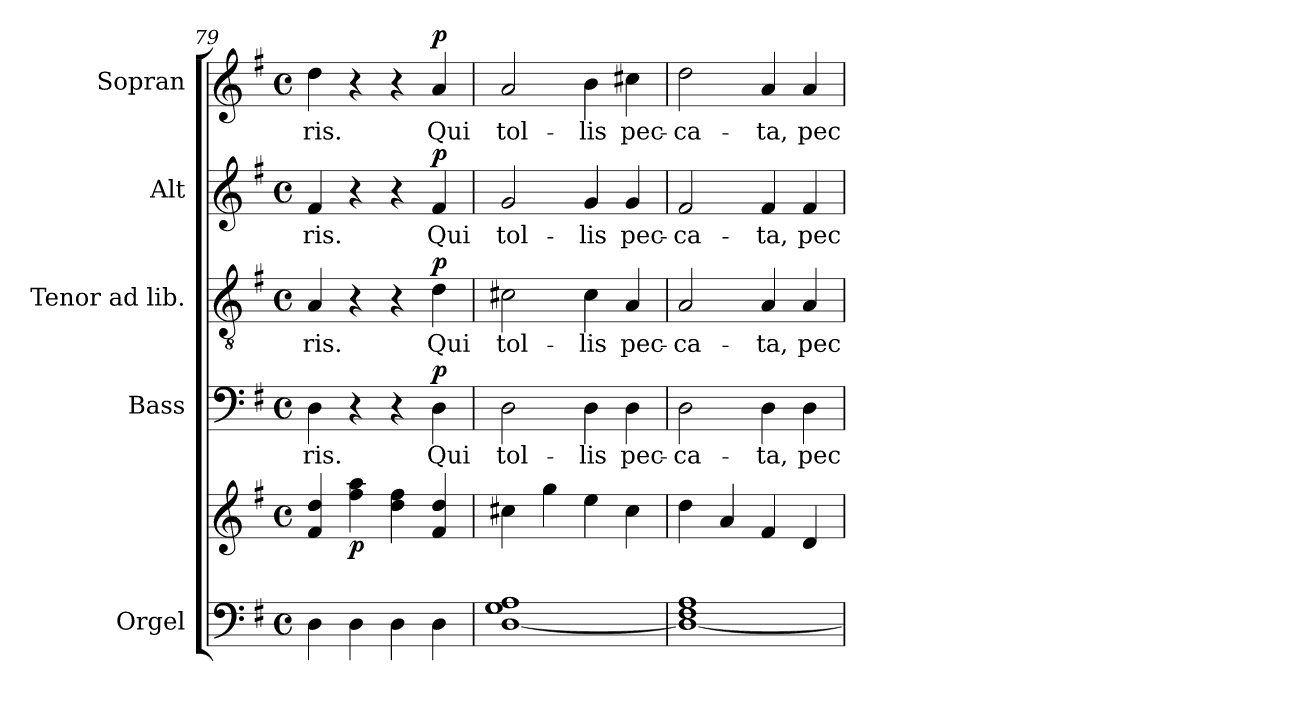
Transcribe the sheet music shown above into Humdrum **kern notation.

**kern	**kern	**dynam	**kern	**text	**dynam	**kern	**text	**dynam	**kern	**text	**dynam	**kern	**text	**dynam
*part5	*part5	*part5	*part4	*part4	*part4	*part3	*part3	*part3	*part2	*part2	*part2	*part1	*part1	*part1
*staff6	*staff5	*staff5/6	*staff4	*staff4	*staff4	*staff3	*staff3	*staff3	*staff2	*staff2	*staff2	*staff1	*staff1	*staff1
*I"Orgel	*	*	*I"Bass	*	*	*I"Tenor ad lib.	*	*	*I"Alt	*	*	*I"Sopran	*	*
*I'Org.	*	*	*I'B.	*	*	*I'T.	*	*	*I'A.	*	*	*I'S.	*	*
*clefF4	*clefG2	*	*clefF4	*	*	*clefGv2	*	*	*clefG2	*	*	*clefG2	*	*
*k[f#]	*k[f#]	*	*k[f#]	*	*	*k[f#]	*	*	*k[f#]	*	*	*k[f#]	*	*
*G:	*G:	*	*G:	*	*	*G:	*	*	*G:	*	*	*G:	*	*
*M4/4	*M4/4	*	*M4/4	*	*	*M4/4	*	*	*M4/4	*	*	*M4/4	*	*
*met(c)	*met(c)	*	*met(c)	*	*	*met(c)	*	*	*met(c)	*	*	*met(c)	*	*
=79	=79	=79	=79	=79	=79	=79	=79	=79	=79	=79	=79	=79	=79	=79
!	!	!	!	!LO:LY:b	!	!	!LO:LY:b	!	!	!LO:LY:b	!	!	!LO:LY:b	!
4D\	4f#/ 4dd/	.	4D\	-ris.	.	4A/	-ris.	.	4f#/	-ris.	.	4dd\	-ris.	.
!	!	!LO:DY:b	!	!	!	!	!	!	!	!	!	!	!	!
4D\	4ff#\ 4aa\	p	4r	.	.	4r	.	.	4r	.	.	4r	.	.
4D\	4dd\ 4ff#\	.	4r	.	.	4r	.	.	4r	.	.	4r	.	.
!	!	!	!	!LO:LY:b	!LO:DY:a	!	!LO:LY:b	!LO:DY:a	!	!LO:LY:b	!LO:DY:a	!	!LO:LY:b	!LO:DY:a
4D\	4f#/ 4dd/	.	4D\	Qui	p	4d\	Qui	p	4f#/	Qui	p	4a/	Qui	p
=80	=80	=80	=80	=80	=80	=80	=80	=80	=80	=80	=80	=80	=80	=80
!	!	!	!	!LO:LY:b	!	!	!LO:LY:b	!	!	!LO:LY:b	!	!	!LO:LY:b	!
[1D 1G 1A	4cc#X\	.	2D\	tol-	.	2c#X\	tol-	.	2g/	tol-	.	2a/	tol-	.
.	4gg\	.	.	.	.	.	.	.	.	.	.	.	.	.
!	!	!	!	!LO:LY:b	!	!	!LO:LY:b	!	!	!LO:LY:b	!	!	!LO:LY:b	!
.	4ee\	.	4D\	-lis	.	4c#\	-lis	.	4g/	-lis	.	4b\	-lis	.
!	!	!	!	!LO:LY:b	!	!	!LO:LY:b	!	!	!LO:LY:b	!	!	!LO:LY:b	!
.	4cc#\	.	4D\	pec-	.	4A/	pec-	.	4g/	pec-	.	4cc#X\	pec-	.
=81	=81	=81	=81	=81	=81	=81	=81	=81	=81	=81	=81	=81	=81	=81
!	!	!	!	!LO:LY:b	!	!	!LO:LY:b	!	!	!LO:LY:b	!	!	!LO:LY:b	!
1D_ 1F# 1A	4dd\	.	2D\	-ca-	.	2A/	-ca-	.	2f#/	-ca-	.	2dd\	-ca-	.
.	4a/	.	.	.	.	.	.	.	.	.	.	.	.	.
!	!	!	!	!LO:LY:b	!	!	!LO:LY:b	!	!	!LO:LY:b	!	!	!LO:LY:b	!
.	4f#/	.	4D\	-ta,	.	4A/	-ta,	.	4f#/	-ta,	.	4a/	-ta,	.
!	!	!	!	!LO:LY:b	!	!	!LO:LY:b	!	!	!LO:LY:b	!	!	!LO:LY:b	!
.	4d/	.	4D\	pec-	.	4A/	pec-	.	4f#/	pec-	.	4a/	pec-	.
=	=	=	=	=	=	=	=	=	=	=	=	=	=	=
*-	*-	*-	*-	*-	*-	*-	*-	*-	*-	*-	*-	*-	*-	*-
